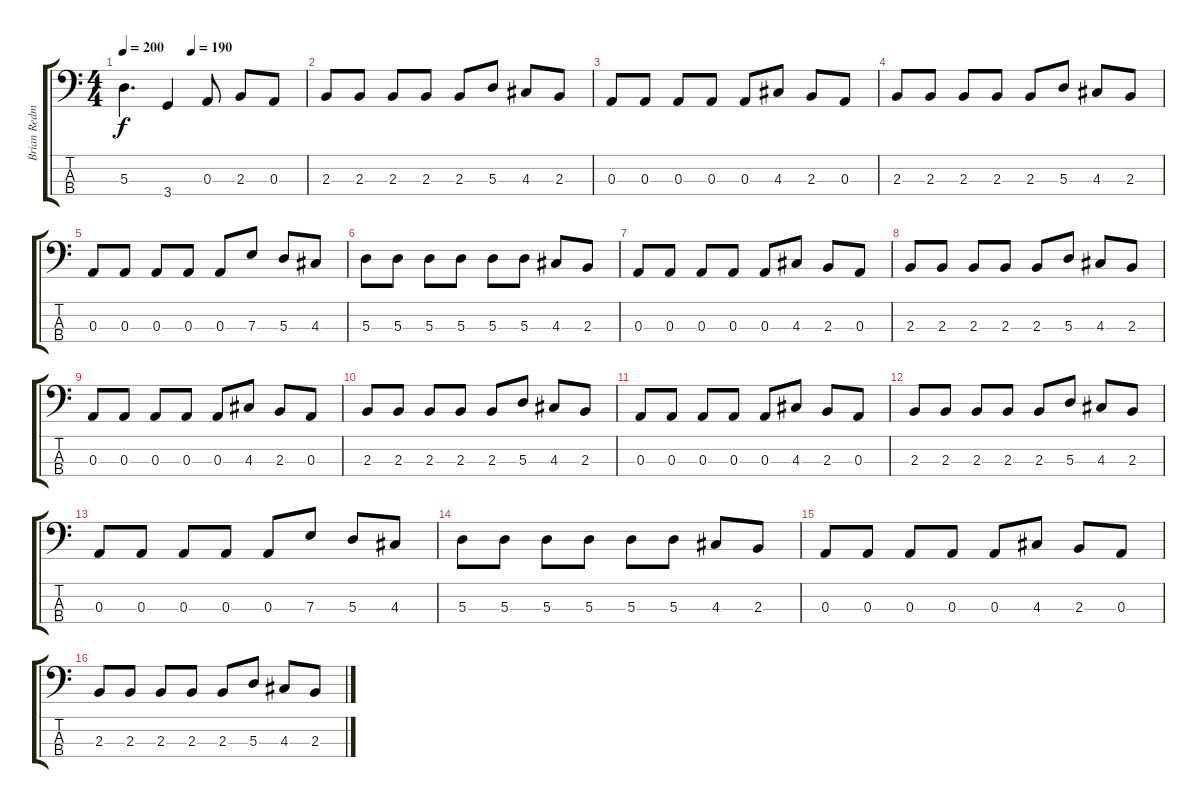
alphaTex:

\track ("Brian Redman" "Brian Redm") {instrument electricbassfinger}
\staff {score tabs}
\tuning (G2 D2 A1 E1) {hide}
\ts (4 4)
\tempo 200
\tempo (190 0.375)
\clef f4
\ks c
5.3{t}.4{d dy f} 3.4.4 0.3.8 2.3.8 0.3.8 |
2.3.8 2.3.8 2.3.8 2.3.8 2.3.8 5.3.8 4.3.8 2.3.8 |
0.3.8 0.3.8 0.3.8 0.3.8 0.3.8 4.3.8 2.3.8 0.3.8 |
2.3.8 2.3.8 2.3.8 2.3.8 2.3.8 5.3.8 4.3.8 2.3.8 |
0.3.8 0.3.8 0.3.8 0.3.8 0.3.8 7.3.8 5.3.8 4.3.8 |
5.3.8 5.3.8 5.3.8 5.3.8 5.3.8 5.3.8 4.3.8 2.3.8 |
0.3.8 0.3.8 0.3.8 0.3.8 0.3.8 4.3.8 2.3.8 0.3.8 |
2.3.8 2.3.8 2.3.8 2.3.8 2.3.8 5.3.8 4.3.8 2.3.8 |
0.3.8 0.3.8 0.3.8 0.3.8 0.3.8 4.3.8 2.3.8 0.3.8 |
2.3.8 2.3.8 2.3.8 2.3.8 2.3.8 5.3.8 4.3.8 2.3.8 |
0.3.8 0.3.8 0.3.8 0.3.8 0.3.8 4.3.8 2.3.8 0.3.8 |
2.3.8 2.3.8 2.3.8 2.3.8 2.3.8 5.3.8 4.3.8 2.3.8 |
0.3.8 0.3.8 0.3.8 0.3.8 0.3.8 7.3.8 5.3.8 4.3.8 |
5.3.8 5.3.8 5.3.8 5.3.8 5.3.8 5.3.8 4.3.8 2.3.8 |
0.3.8 0.3.8 0.3.8 0.3.8 0.3.8 4.3.8 2.3.8 0.3.8 |
2.3.8 2.3.8 2.3.8 2.3.8 2.3.8 5.3.8 4.3.8 2.3.8
